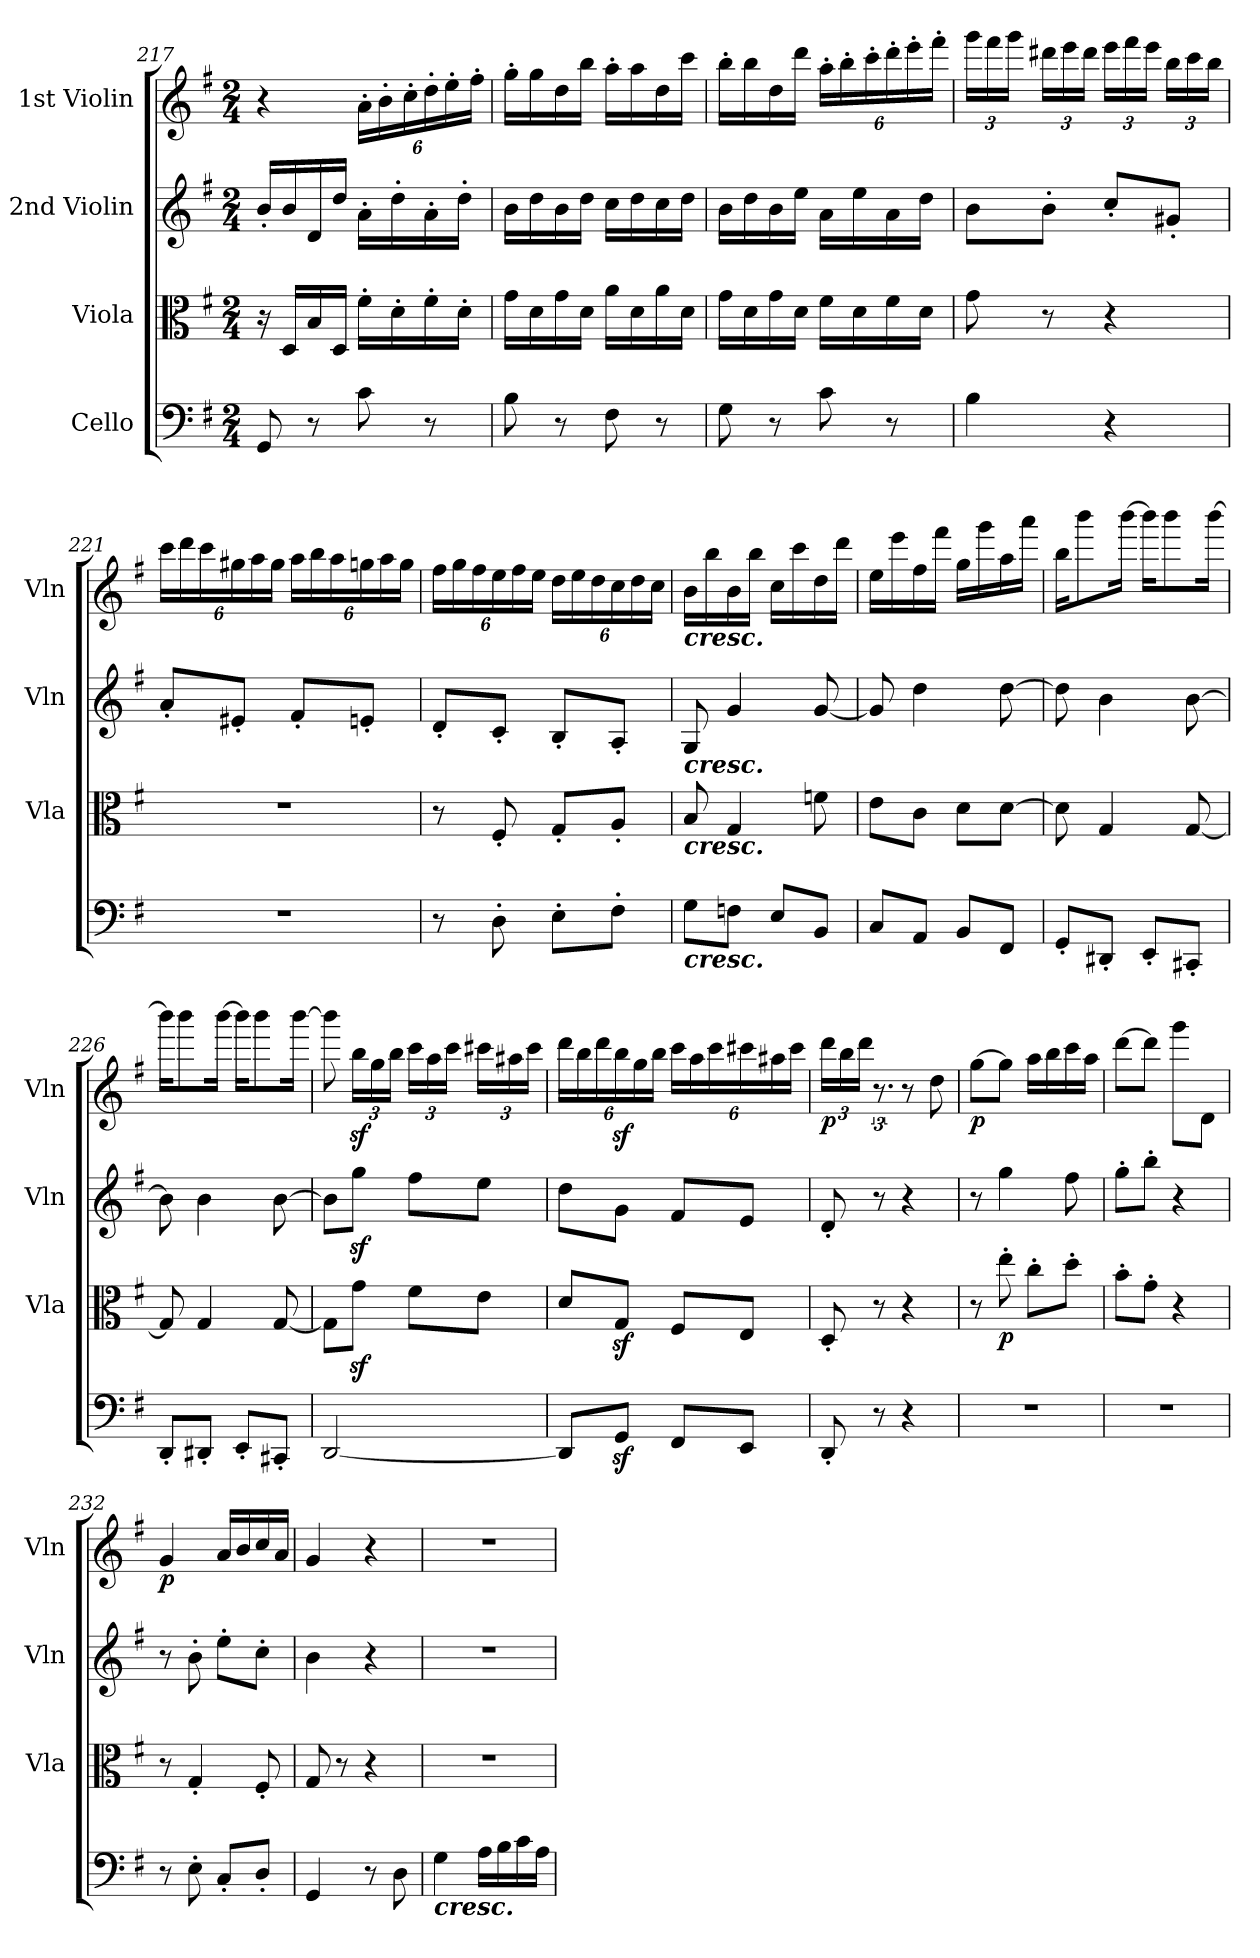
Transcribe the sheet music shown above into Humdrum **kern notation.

**kern	**kern	**dynam	**kern	**kern	**dynam
*part4	*part3	*part3	*part2	*part1	*part1
*staff4	*staff3	*staff3	*staff2	*staff1	*staff1
*I"Cello	*I"Viola	*	*I"2nd Violin	*I"1st Violin	*
*	*I'Vla	*	*I'Vln	*I'Vln	*
!!LO:LB:g=z
*clefF4	*clefC3	*	*clefG2	*clefG2	*
*k[f#]	*k[f#]	*	*k[f#]	*k[f#]	*
*G:	*G:	*	*G:	*G:	*
*M2/4	*M2/4	*	*M2/4	*M2/4	*
=217	=217	=217	=217	=217	=217
8GG/	16r	.	16b'/LL	4r	.
.	16D/LL	.	16b/	.	.
8r	16B/	.	16d/	.	.
.	16D/JJ	.	16dd/JJ	.	.
*	*	*	*	*Xbrackettup	*
8c\	16f#'\LL	.	16a'\LL	24a'\LL	.
.	.	.	.	24b'\	.
.	16d'\	.	16dd'\	.	.
.	.	.	.	24cc'\	.
8r	16f#'\	.	16a'\	24dd'\	.
.	.	.	.	24ee'\	.
.	16d'\JJ	.	16dd'\JJ	.	.
.	.	.	.	24ff#'\JJ	.
=218	=218	=218	=218	=218	=218
8B\	16g\LL	.	16b\LL	16gg'\LL	.
.	16d\	.	16dd\	16gg\	.
8r	16g\	.	16b\	16dd\	.
.	16d\JJ	.	16dd\JJ	16bb\JJ	.
8F#\	16a\LL	.	16cc\LL	16aa'\LL	.
.	16d\	.	16dd\	16aa\	.
8r	16a\	.	16cc\	16dd\	.
.	16d\JJ	.	16dd\JJ	16ccc\JJ	.
=219	=219	=219	=219	=219	=219
8G\	16g\LL	.	16b\LL	16bb'\LL	.
.	16d\	.	16dd\	16bb\	.
8r	16g\	.	16b\	16dd\	.
.	16d\JJ	.	16ee\JJ	16ddd\JJ	.
8c\	16f#\LL	.	16a\LL	24aa'\LL	.
.	.	.	.	24bb'\	.
.	16d\	.	16ee\	.	.
.	.	.	.	24ccc'\	.
8r	16f#\	.	16a\	24ddd'\	.
.	.	.	.	24eee'\	.
.	16d\JJ	.	16dd\JJ	.	.
.	.	.	.	24fff#'\JJ	.
!!LO:PB:g=z
=220	=220	=220	=220	=220	=220
4B\	8g\	.	8b\L	24ggg\LL	.
.	.	.	.	24fff#\	.
.	.	.	.	24ggg\JJ	.
.	8r	.	8b'\J	24ddd#X\LL	.
.	.	.	.	24eee\	.
.	.	.	.	24ddd#\JJ	.
4r	4r	.	8cc'/L	24eee\LL	.
.	.	.	.	24fff#\	.
.	.	.	.	24eee\JJ	.
.	.	.	8g#X'/J	24bb\LL	.
.	.	.	.	24ccc\	.
.	.	.	.	24bb\JJ	.
!!LO:PB:g=z
=221	=221	=221	=221	=221	=221
2r	2r	.	8a'/L	24ccc\LL	.
.	.	.	.	24ddd\	.
.	.	.	.	24ccc\	.
.	.	.	8e#X'/J	24gg#X\	.
.	.	.	.	24aa\	.
.	.	.	.	24gg#\JJ	.
.	.	.	8f#'/L	24aa\LL	.
.	.	.	.	24bb\	.
.	.	.	.	24aa\	.
.	.	.	8en'/J	24ggn\	.
.	.	.	.	24aa\	.
.	.	.	.	24gg\JJ	.
=222	=222	=222	=222	=222	=222
8r	8r	.	8d'/L	24ff#\LL	.
.	.	.	.	24gg\	.
.	.	.	.	24ff#\	.
8D'\	8F#'/	.	8c'/J	24ee\	.
.	.	.	.	24ff#\	.
.	.	.	.	24ee\JJ	.
8E'\L	8G'/L	.	8B'/L	24dd\LL	.
.	.	.	.	24ee\	.
.	.	.	.	24dd\	.
8F#'\J	8A'/J	.	8A'/J	24cc\	.
.	.	.	.	24dd\	.
.	.	.	.	24cc\JJ	.
=223	=223	=223	=223	=223	=223
!	!	!	!	!LO:TX:b:Bi:t=cresc.	!
!	!	!	!LO:TX:b:Bi:t=cresc.	!	!
!	!LO:TX:b:Bi:t=cresc.	!	!	!	!
!LO:TX:b:Bi:t=cresc.	!	!	!	!	!
8G\L	8B/	.	8G/	16b\LL	.
.	.	.	.	16bb\	.
8Fn\J	4G/	.	4g/	16b\	.
.	.	.	.	16bb\JJ	.
8E/L	.	.	.	16cc\LL	.
.	.	.	.	16ccc\	.
8BB/J	8fn\	.	[8g/	16dd\	.
.	.	.	.	16ddd\JJ	.
!!LO:LB:g=z
=224	=224	=224	=224	=224	=224
8C/L	8e\L	.	8g/]	16ee\LL	.
.	.	.	.	16eee\	.
8AA/J	8c\J	.	4dd\	16ff#\	.
.	.	.	.	16fff#\JJ	.
8BB/L	8d\L	.	.	16gg\LL	.
.	.	.	.	16ggg\	.
8FF#/J	[8d\J	.	[8dd\	16aa\	.
.	.	.	.	16aaa\JJ	.
!!LO:PB:g=z
=225	=225	=225	=225	=225	=225
8GG'/L	8d\]	.	8dd\]	16bb\KL	.
.	.	.	.	8bbb\	.
8DD#X'/J	4G/	.	4b\	.	.
.	.	.	.	[16bbb\Jk	.
8EE'/L	.	.	.	16bbb\KL]	.
.	.	.	.	8bbb\	.
8CC#X'/J	[8G/	.	[8b\	.	.
.	.	.	.	[16bbb\Jk	.
=226	=226	=226	=226	=226	=226
8DD'/L	8G/]	.	8b\]	16bbb\KL]	.
.	.	.	.	8bbb\	.
8DD#X'/J	4G/	.	4b\	.	.
.	.	.	.	[16bbb\Jk	.
8EE'/L	.	.	.	16bbb\KL]	.
.	.	.	.	8bbb\	.
8CC#X'/J	[8G/	.	[8b\	.	.
.	.	.	.	[16bbb\Jk	.
=227	=227	=227	=227	=227	=227
[2DD/	8G\L]	.	8b\L]	8bbb\]	.
.	8gz<\J	.	8ggz<\J	24bbz<\LL	.
.	.	.	.	24gg\	.
.	.	.	.	24bb\JJ	.
.	8f#\L	.	8ff#\L	24ccc\LL	.
.	.	.	.	24aa\	.
.	.	.	.	24ccc\JJ	.
.	8e\J	.	8ee\J	24ccc#X\LL	.
.	.	.	.	24aa#X\	.
.	.	.	.	24ccc#\JJ	.
!!LO:LB:g=z
=228	=228	=228	=228	=228	=228
8DD/L]	8d/L	.	8dd\L	24ddd\LL	.
.	.	.	.	24bb\	.
.	.	.	.	24ddd\	.
8GGz</J	8Gz>/J	.	8g\J	24bbz<\	.
.	.	.	.	24gg\	.
.	.	.	.	24bb\JJ	.
8FF#/L	8F#/L	.	8f#/L	24ccc\LL	.
.	.	.	.	24aa\	.
.	.	.	.	24ccc\	.
8EE/J	8E/J	.	8e/J	24ccc#X\	.
.	.	.	.	24aa#X\	.
.	.	.	.	24ccc#\JJ	.
=229	=229	=229	=229	=229	=229
*	*	*	*	*brackettup	*
!	!	!	!	!	!LO:DY:b
8DD'/	8D'/	.	8d'/	24ddd\LL	p
.	.	.	.	24bb\	.
.	.	.	.	24ddd\JJ	.
8r	8r	.	8r	12.r	.
4r	4r	.	4r	8r	.
.	.	.	.	8dd\	.
=230	=230	=230	=230	=230	=230
!	!	!	!	!	!LO:DY:b
2r	8r	.	8r	[8gg\L	p
!	!	!LO:DY:b	!	!	!
.	8ee'\	p	4gg\	8gg\J]	.
.	8cc'\L	.	.	16aa\LL	.
.	.	.	.	16bb\	.
.	8dd'\J	.	8ff#\	16ccc\	.
.	.	.	.	16aa\JJ	.
=231	=231	=231	=231	=231	=231
2r	8b'\L	.	8gg'\L	[8ddd\L	.
.	8g'\J	.	8bb'\J	8ddd\J]	.
.	4r	.	4r	8ggg\L	.
.	.	.	.	8d\J	.
=232	=232	=232	=232	=232	=232
!	!	!	!	!	!LO:DY:b
8r	8r	.	8r	4g/	p
8E'\	4G'/	.	8b'\	.	.
8C'/L	.	.	8ee'\L	16a/LL	.
.	.	.	.	16b/	.
8D'/J	8F#'/	.	8cc'\J	16cc/	.
.	.	.	.	16a/JJ	.
!!LO:PB:g=z
=233	=233	=233	=233	=233	=233
4GG/	8G/	.	4b\	4g/	.
.	8r	.	.	.	.
8r	4r	.	4r	4r	.
8D\	.	.	.	.	.
=234	=234	=234	=234	=234	=234
!LO:TX:b:Bi:t=cresc.	!	!	!	!	!
4G\	2r	.	2r	2r	.
16A\LL	.	.	.	.	.
16B\	.	.	.	.	.
16c\	.	.	.	.	.
16A\JJ	.	.	.	.	.
=	=	=	=	=	=
*-	*-	*-	*-	*-	*-
